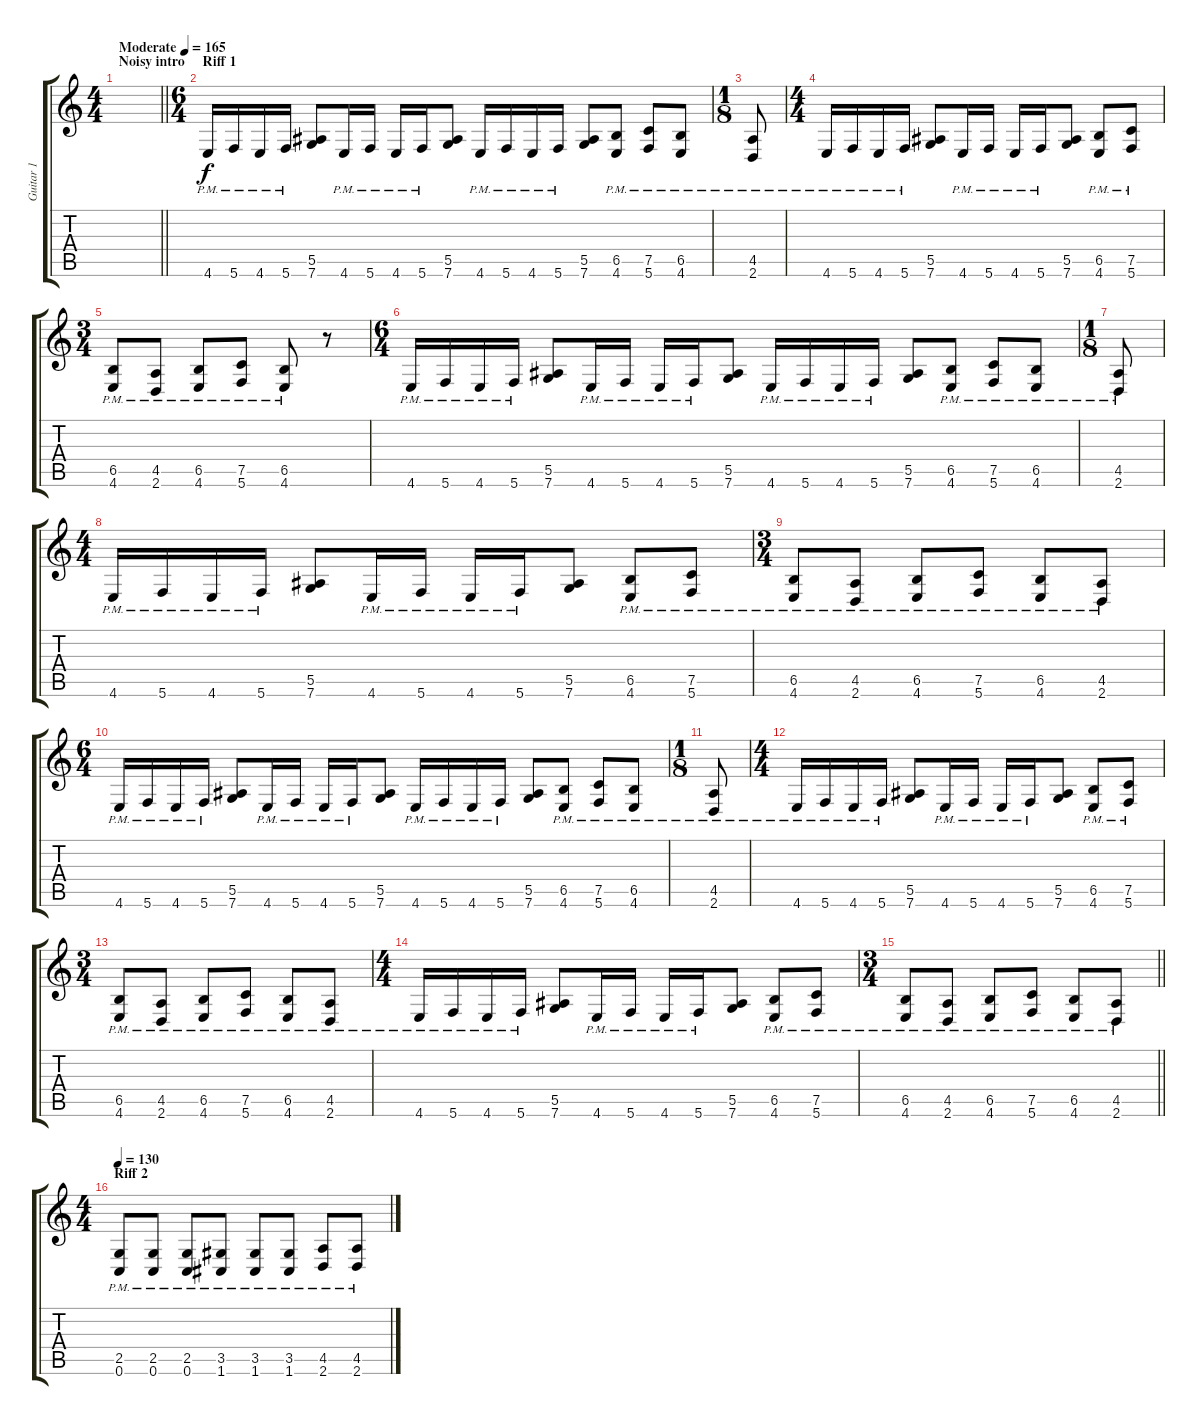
\track ("Guitar 1" "Guitar 1") {instrument distortionguitar}
\staff {score tabs}
\tuning (C4 G3 Eb3 Bb2 F2 C2) {hide}
\ts (4 4)
\section ("" "Noisy intro")
\tempo (165 "Moderate")
\clef g2
\barLineRight lightlight
\ks c
|
\ts (6 4)
\section ("" "Riff 1")
4.6{pm}.16 5.6{pm}.16 4.6{pm}.16 5.6{pm}.16 (5.5 7.6).8 4.6{pm}.16 5.6{pm}.16 4.6{pm}.16 5.6{pm}.16 (5.5 7.6).8 4.6{pm}.16 5.6{pm}.16 4.6{pm}.16 5.6{pm}.16 (5.5 7.6).8 (6.5{pm} 4.6{pm}).8 (7.5{pm} 5.6{pm}).8 (6.5{pm} 4.6{pm}).8 |
\ts (1 8)
(4.5{pm} 2.6{pm}).8 |
\ts (4 4)
4.6{pm}.16 5.6{pm}.16 4.6{pm}.16 5.6{pm}.16 (5.5 7.6).8 4.6{pm}.16 5.6{pm}.16 4.6{pm}.16 5.6{pm}.16 (5.5 7.6).8 (6.5{pm} 4.6{pm}).8 (7.5{pm} 5.6{pm}).8 |
\ts (3 4)
(6.5{pm} 4.6{pm}).8 (4.5{pm} 2.6{pm}).8 (6.5{pm} 4.6{pm}).8 (7.5{pm} 5.6{pm}).8 (6.5{pm} 4.6{pm}).8 r.8 |
\ts (6 4)
4.6{pm}.16 5.6{pm}.16 4.6{pm}.16 5.6{pm}.16 (5.5 7.6).8 4.6{pm}.16 5.6{pm}.16 4.6{pm}.16 5.6{pm}.16 (5.5 7.6).8 4.6{pm}.16 5.6{pm}.16 4.6{pm}.16 5.6{pm}.16 (5.5 7.6).8 (6.5{pm} 4.6{pm}).8 (7.5{pm} 5.6{pm}).8 (6.5{pm} 4.6{pm}).8 |
\ts (1 8)
(4.5{pm} 2.6{pm}).8 |
\ts (4 4)
4.6{pm}.16 5.6{pm}.16 4.6{pm}.16 5.6{pm}.16 (5.5 7.6).8 4.6{pm}.16 5.6{pm}.16 4.6{pm}.16 5.6{pm}.16 (5.5 7.6).8 (6.5{pm} 4.6{pm}).8 (7.5{pm} 5.6{pm}).8 |
\ts (3 4)
(6.5{pm} 4.6{pm}).8 (4.5{pm} 2.6{pm}).8 (6.5{pm} 4.6{pm}).8 (7.5{pm} 5.6{pm}).8 (6.5{pm} 4.6{pm}).8 (4.5{pm} 2.6{pm}).8 |
\ts (6 4)
4.6{pm}.16 5.6{pm}.16 4.6{pm}.16 5.6{pm}.16 (5.5 7.6).8 4.6{pm}.16 5.6{pm}.16 4.6{pm}.16 5.6{pm}.16 (5.5 7.6).8 4.6{pm}.16 5.6{pm}.16 4.6{pm}.16 5.6{pm}.16 (5.5 7.6).8 (6.5{pm} 4.6{pm}).8 (7.5{pm} 5.6{pm}).8 (6.5{pm} 4.6{pm}).8 |
\ts (1 8)
(4.5{pm} 2.6{pm}).8 |
\ts (4 4)
4.6{pm}.16 5.6{pm}.16 4.6{pm}.16 5.6{pm}.16 (5.5 7.6).8 4.6{pm}.16 5.6{pm}.16 4.6{pm}.16 5.6{pm}.16 (5.5 7.6).8 (6.5{pm} 4.6{pm}).8 (7.5{pm} 5.6{pm}).8 |
\ts (3 4)
(6.5{pm} 4.6{pm}).8 (4.5{pm} 2.6{pm}).8 (6.5{pm} 4.6{pm}).8 (7.5{pm} 5.6{pm}).8 (6.5{pm} 4.6{pm}).8 (4.5{pm} 2.6{pm}).8 |
\ts (4 4)
4.6{pm}.16 5.6{pm}.16 4.6{pm}.16 5.6{pm}.16 (5.5 7.6).8 4.6{pm}.16 5.6{pm}.16 4.6{pm}.16 5.6{pm}.16 (5.5 7.6).8 (6.5{pm} 4.6{pm}).8 (7.5{pm} 5.6{pm}).8 |
\ts (3 4)
\barLineRight lightlight
(6.5{pm} 4.6{pm}).8 (4.5{pm} 2.6{pm}).8 (6.5{pm} 4.6{pm}).8 (7.5{pm} 5.6{pm}).8 (6.5{pm} 4.6{pm}).8 (4.5{pm} 2.6{pm}).8 |
\ts (4 4)
\section ("" "Riff 2")
\tempo 130
(2.5{pm} 0.6{pm}).8 (2.5{pm} 0.6{pm}).8 (2.5{pm} 0.6{pm}).8 (3.5{pm} 1.6{pm}).8 (3.5{pm} 1.6{pm}).8 (3.5{pm} 1.6{pm}).8 (4.5{pm} 2.6{pm}).8 (4.5{pm} 2.6{pm}).8
